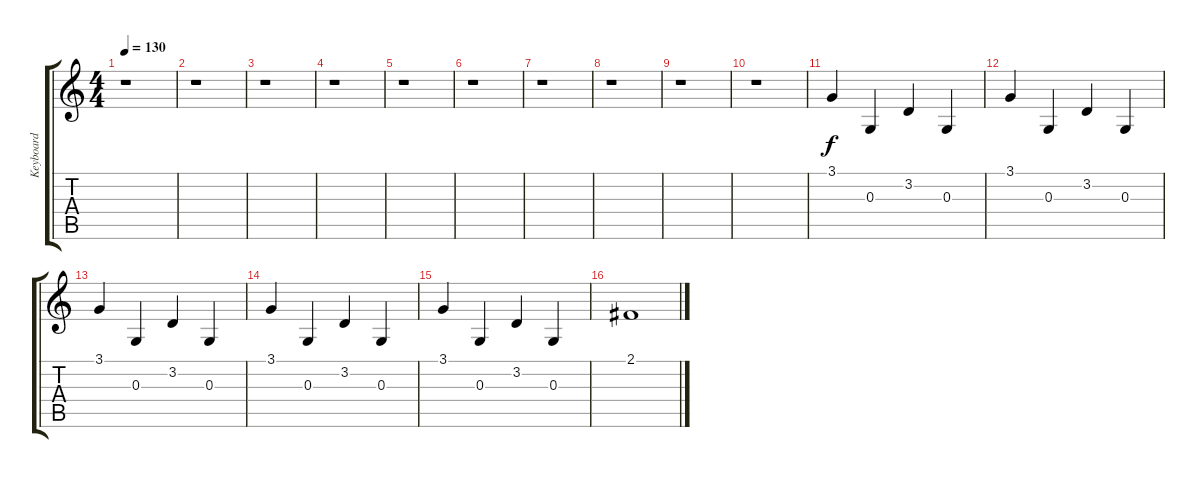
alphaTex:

\track ("Keyboard" "Keyboard") {instrument electricgrandpiano}
\staff {score tabs}
\tuning (E4 B3 G3 D3 A2 E2) {hide}
\ts (4 4)
\tempo 130
\clef g2
\ks c
r.1{dy f} |
r.1 |
r.1 |
r.1 |
r.1 |
r.1 |
r.1 |
r.1 |
r.1 |
r.1 |
3.1.4{balance 14} 0.3.4 3.2.4 0.3.4 |
3.1.4 0.3.4 3.2.4 0.3.4 |
3.1.4 0.3.4 3.2.4 0.3.4 |
3.1.4 0.3.4 3.2.4 0.3.4 |
3.1.4 0.3.4 3.2.4 0.3.4 |
2.1.1
